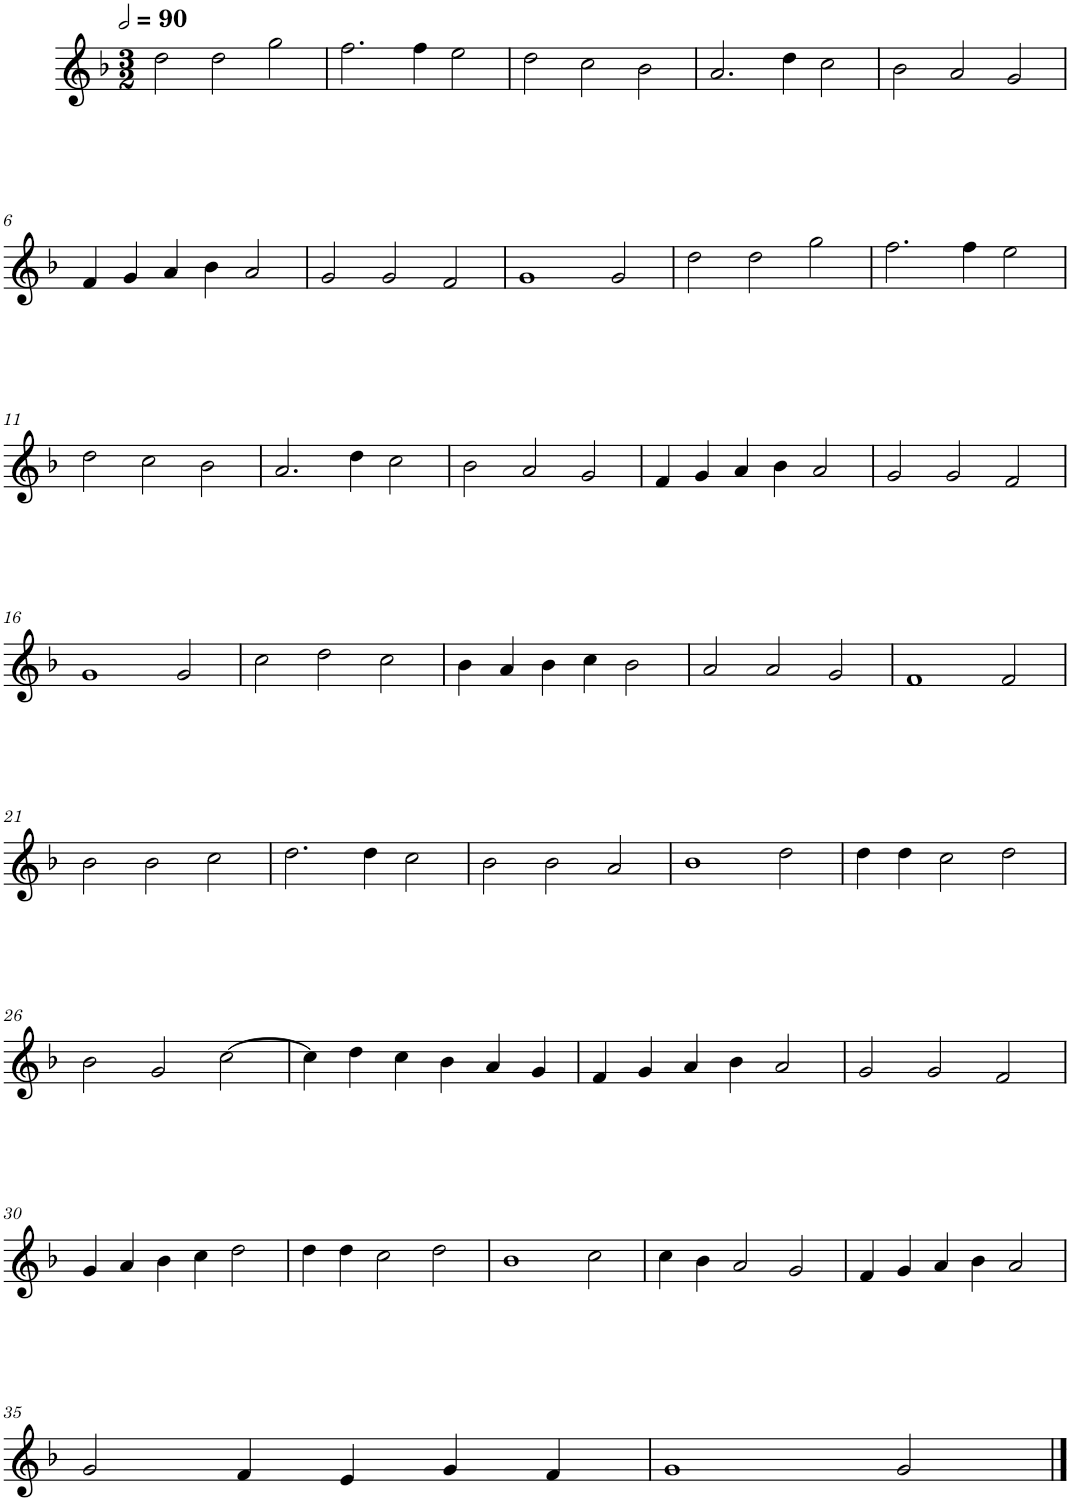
**kern
*part1
*staff1
*I"Quatre parties
*clefG2
*k[b-]
*M3/2
*MM180
=1
2dd\
2dd\
2gg\
=2
2.ff\
4ff\
2ee\
=3
2dd\
2cc\
2b-\
=4
2.a/
4dd\
2cc\
=5
2b-\
2a/
2g/
!!LO:LB:g=z
=6
4f/
4g/
4a/
4b-\
2a/
=7
2g/
2g/
2f/
=8
1g
2g/
=9
2dd\
2dd\
2gg\
=10
2.ff\
4ff\
2ee\
!!LO:LB:g=z
=11
2dd\
2cc\
2b-\
=12
2.a/
4dd\
2cc\
=13
2b-\
2a/
2g/
=14
4f/
4g/
4a/
4b-\
2a/
=15
2g/
2g/
2f/
!!LO:LB:g=z
=16
1g
2g/
=17
2cc\
2dd\
2cc\
=18
4b-\
4a/
4b-\
4cc\
2b-\
=19
2a/
2a/
2g/
=20
1f
2f/
!!LO:LB:g=z
=21
2b-\
2b-\
2cc\
=22
2.dd\
4dd\
2cc\
=23
2b-\
2b-\
2a/
=24
1b-
2dd\
=25
4dd\
4dd\
2cc\
2dd\
!!LO:LB:g=z
=26
2b-\
2g/
[2cc\
=27
4cc\]
4dd\
4cc\
4b-\
4a/
4g/
=28
4f/
4g/
4a/
4b-\
2a/
=29
2g/
2g/
2f/
!!LO:LB:g=z
=30
4g/
4a/
4b-\
4cc\
2dd\
=31
4dd\
4dd\
2cc\
2dd\
=32
1b-
2cc\
=33
4cc\
4b-\
2a/
2g/
=34
4f/
4g/
4a/
4b-\
2a/
!!LO:LB:g=z
=35
2g/
4f/
4e/
4g/
4f/
=36
1g
2g/
==
*-
